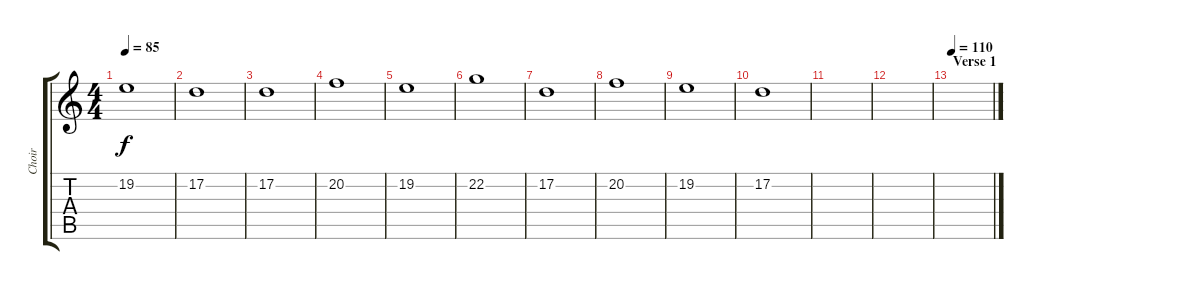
\track ("Choir" "Choir") {instrument choiraahs}
\staff {score tabs}
\tuning (D4 A3 F3 C3 G2 D2) {hide}
\ts (4 4)
\tempo 85
\clef g2
\ks c
19.2.1{dy f} |
17.2.1 |
17.2.1 |
20.2.1 |
19.2.1 |
22.2.1 |
17.2.1 |
20.2.1 |
19.2.1 |
17.2.1 |
|
|
\section ("" "Verse 1")
\tempo 110
